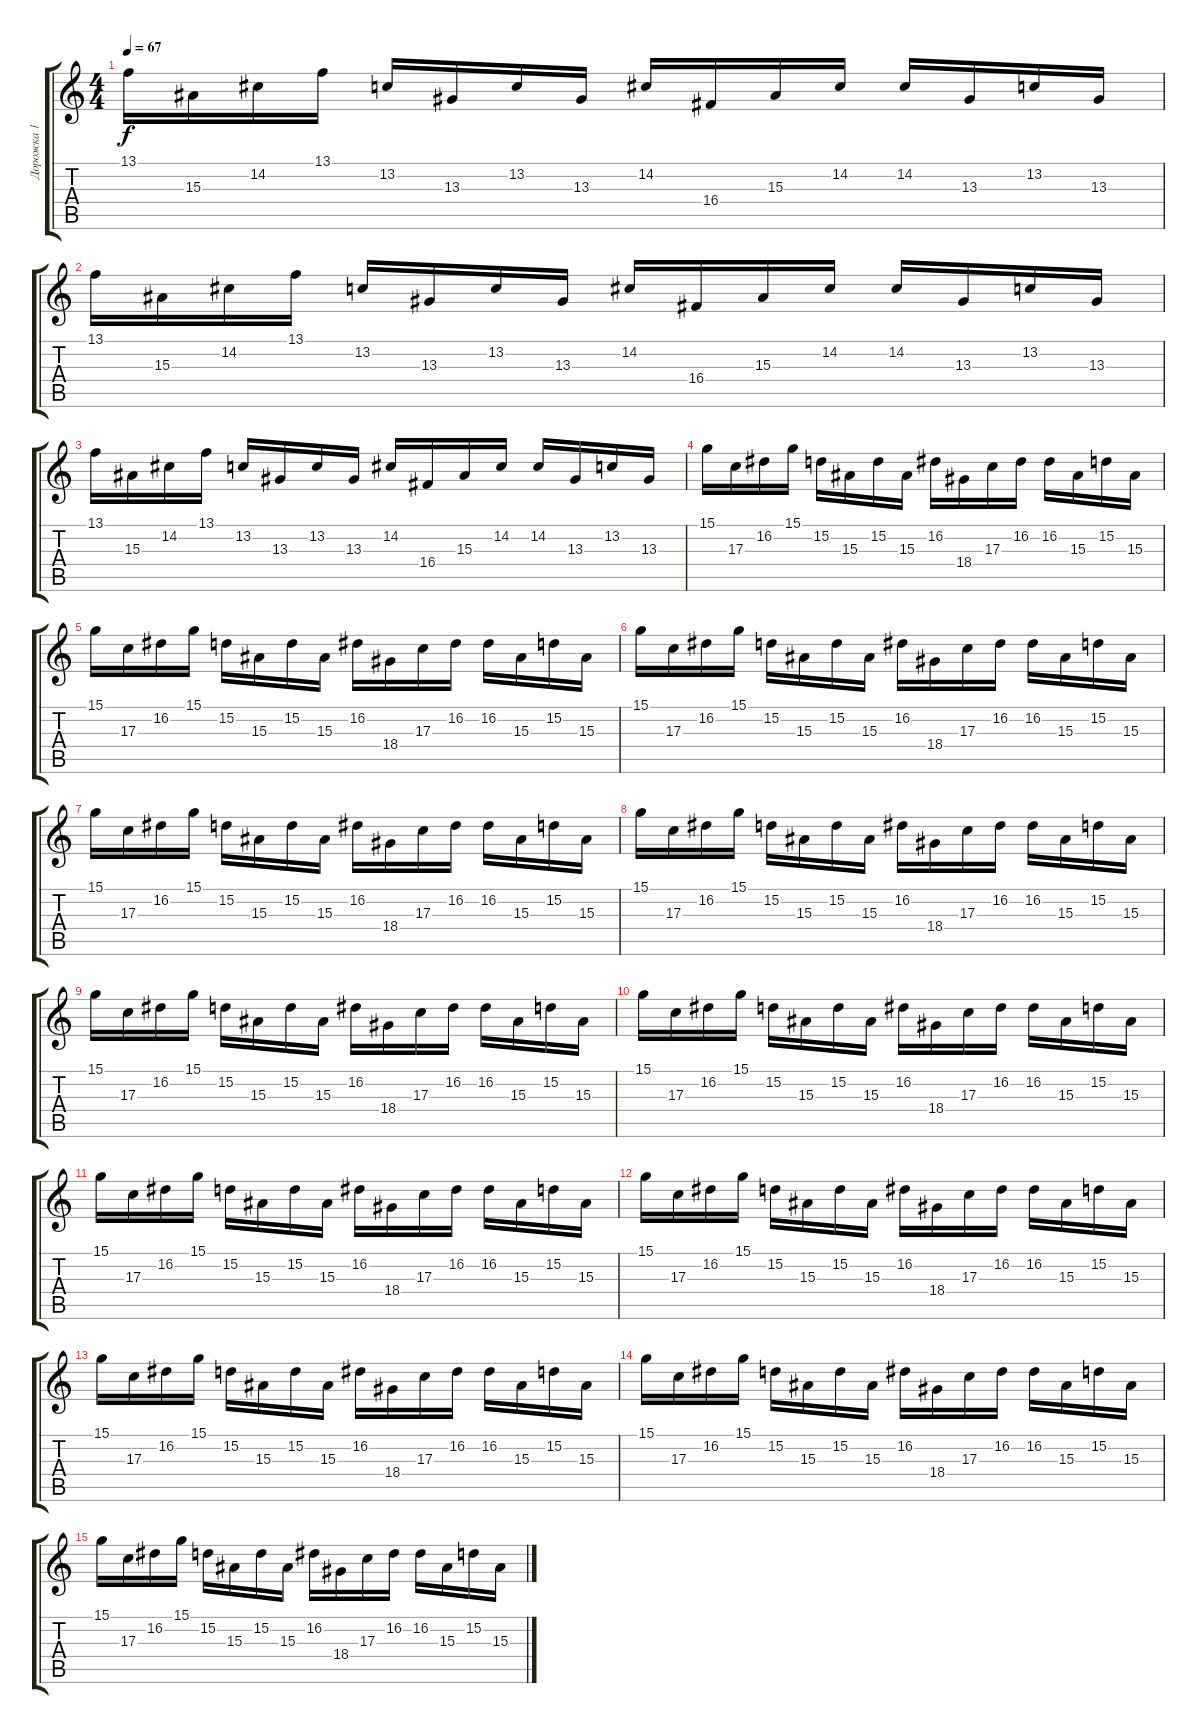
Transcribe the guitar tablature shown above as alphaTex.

\track ("Дорожка 1" "Дорожка 1") {instrument vibraphone}
\staff {score tabs}
\tuning (E4 B3 G3 D3 A2 E2) {hide}
\ts (4 4)
\tempo 67
\clef g2
\ks c
13.1.16{dy f} 15.3.16 14.2.16 13.1.16 13.2.16 13.3.16 13.2.16 13.3.16 14.2.16 16.4.16 15.3.16 14.2.16 14.2.16 13.3.16 13.2.16 13.3.16 |
13.1.16 15.3.16 14.2.16 13.1.16 13.2.16 13.3.16 13.2.16 13.3.16 14.2.16 16.4.16 15.3.16 14.2.16 14.2.16 13.3.16 13.2.16 13.3.16 |
13.1.16 15.3.16 14.2.16 13.1.16 13.2.16 13.3.16 13.2.16 13.3.16 14.2.16 16.4.16 15.3.16 14.2.16 14.2.16 13.3.16 13.2.16 13.3.16 |
15.1.16 17.3.16 16.2.16 15.1.16 15.2.16 15.3.16 15.2.16 15.3.16 16.2.16 18.4.16 17.3.16 16.2.16 16.2.16 15.3.16 15.2.16 15.3.16 |
15.1.16 17.3.16 16.2.16 15.1.16 15.2.16 15.3.16 15.2.16 15.3.16 16.2.16 18.4.16 17.3.16 16.2.16 16.2.16 15.3.16 15.2.16 15.3.16 |
15.1.16 17.3.16 16.2.16 15.1.16 15.2.16 15.3.16 15.2.16 15.3.16 16.2.16 18.4.16 17.3.16 16.2.16 16.2.16 15.3.16 15.2.16 15.3.16 |
15.1.16 17.3.16 16.2.16 15.1.16 15.2.16 15.3.16 15.2.16 15.3.16 16.2.16 18.4.16 17.3.16 16.2.16 16.2.16 15.3.16 15.2.16 15.3.16 |
15.1.16 17.3.16 16.2.16 15.1.16 15.2.16 15.3.16 15.2.16 15.3.16 16.2.16 18.4.16 17.3.16 16.2.16 16.2.16 15.3.16 15.2.16 15.3.16 |
15.1.16 17.3.16 16.2.16 15.1.16 15.2.16 15.3.16 15.2.16 15.3.16 16.2.16 18.4.16 17.3.16 16.2.16 16.2.16 15.3.16 15.2.16 15.3.16 |
15.1.16 17.3.16 16.2.16 15.1.16 15.2.16 15.3.16 15.2.16 15.3.16 16.2.16 18.4.16 17.3.16 16.2.16 16.2.16 15.3.16 15.2.16 15.3.16 |
15.1.16 17.3.16 16.2.16 15.1.16 15.2.16 15.3.16 15.2.16 15.3.16 16.2.16 18.4.16 17.3.16 16.2.16 16.2.16 15.3.16 15.2.16 15.3.16 |
15.1.16 17.3.16 16.2.16 15.1.16 15.2.16 15.3.16 15.2.16 15.3.16 16.2.16 18.4.16 17.3.16 16.2.16 16.2.16 15.3.16 15.2.16 15.3.16 |
15.1.16 17.3.16 16.2.16 15.1.16 15.2.16 15.3.16 15.2.16 15.3.16 16.2.16 18.4.16 17.3.16 16.2.16 16.2.16 15.3.16 15.2.16 15.3.16 |
15.1.16 17.3.16 16.2.16 15.1.16 15.2.16 15.3.16 15.2.16 15.3.16 16.2.16 18.4.16 17.3.16 16.2.16 16.2.16 15.3.16 15.2.16 15.3.16 |
15.1.16 17.3.16 16.2.16 15.1.16 15.2.16 15.3.16 15.2.16 15.3.16 16.2.16 18.4.16 17.3.16 16.2.16 16.2.16 15.3.16 15.2.16 15.3.16
